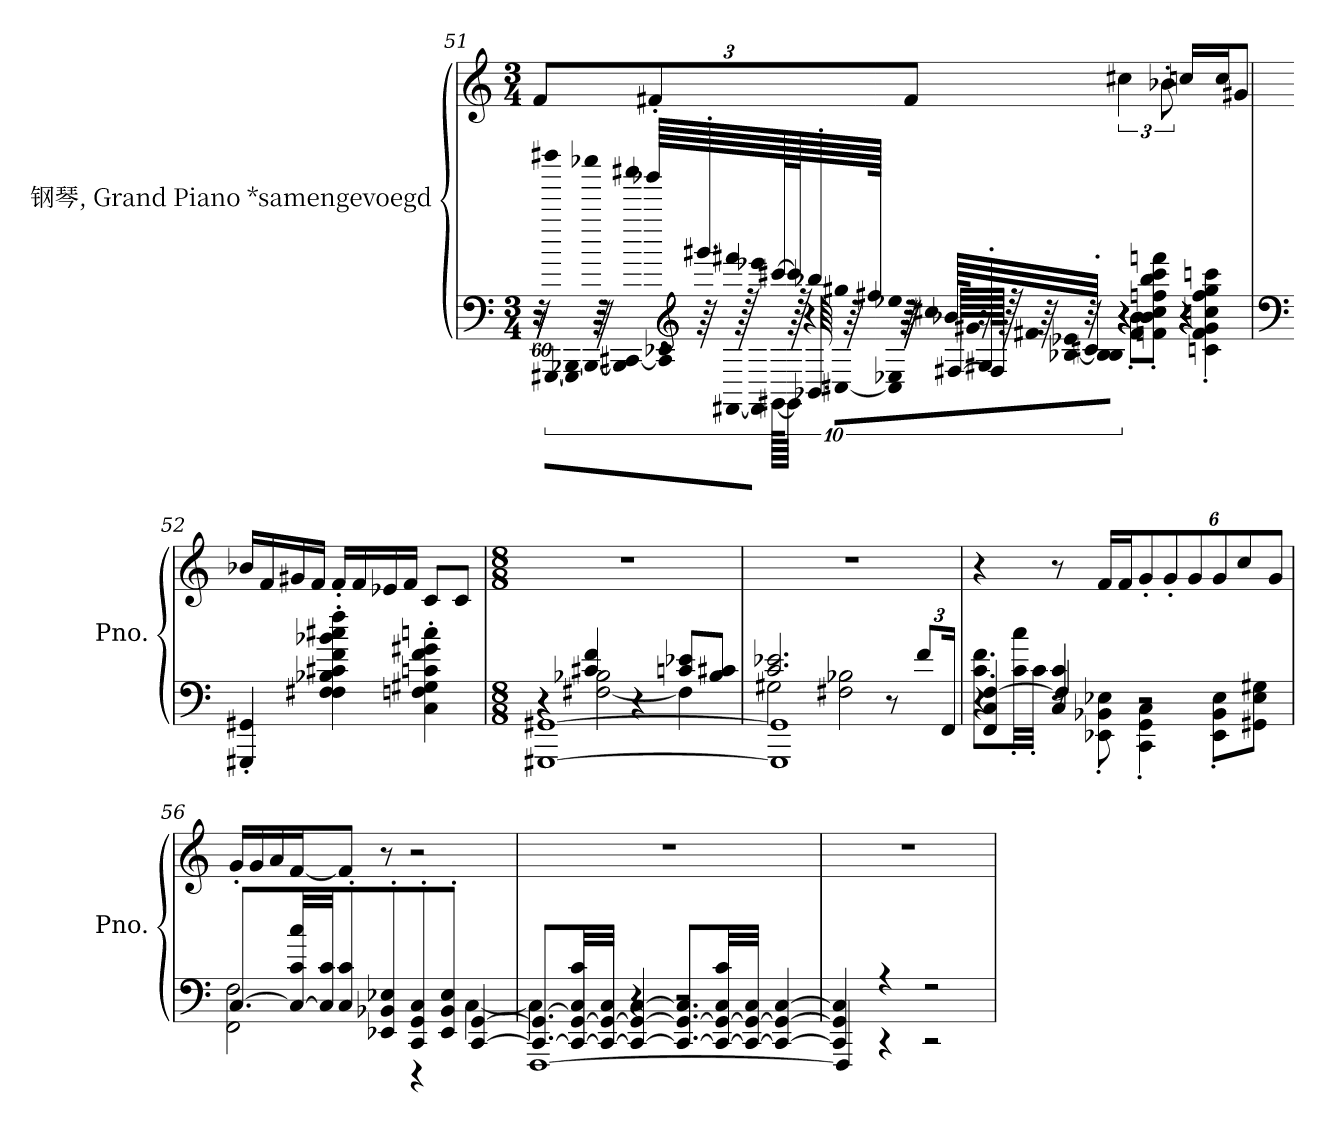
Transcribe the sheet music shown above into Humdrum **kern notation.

**kern	**kern
*part1	*part1
*staff2	*staff1
*I"钢琴,  Grand Piano *samengevoegd	*
*I'Pno.	*
!!LO:LB:g=z
*clefF4	*clefG2
*k[]	*k[]
*M3/4	*M3/4
=51	=51
*^	*
!	!LO:N:vis=32	!
*^	*^	*
*	*	*	*	*Xbrackettup
16r	1920%53r	8r	16r	12f/L
!	!LO:N:vis=64	!	!	!
.	[640%9GGG#X\ 640%9ffff#X\LLLL	.	.	.
!	!LO:N:vis=64	!	!	!
.	640%9GGG#\] [640%9BBB-X\	.	.	.
!	!LO:N:vis=64	!	!	!
.	640%9BBB-\_ 640%9eeee-X\	.	.	.
64r	.	.	32r	.
!	!LO:N:vis=64	!	!	!
.	640%9BBB-\] [640%9CC#X\ 640%9cccc#X\	.	.	.
64bbb-X/LLLL	.	.	.	.
.	.	.	.	12f#X'/
!	!LO:N:vis=64	!	!	!
.	640%9CC#\] 640%9EE-X\	.	.	.
*clefG2	*	*	*	*
64.ggg#X'/	.	.	64r	.
!	!LO:N:vis=64	!	!	!
.	[640%9FF#X\ 640%9fff#X\	.	.	.
.	.	.	128r	.
!	!LO:N:vis=64	!	!	!
.	640%9FF#\] 640%9eee-X\JJJJ	.	.	.
[128ccc#X/L	.	.	[128GG#X\KLLLL	.
128ccc#/J]	.	128r	64GG#\JJJJ]	.
!	!LO:N:vis=64	!	!	!
.	640%9r	.	.	.
64bb-X'/	.	64.BB-X/	.	.
!	!LO:N:vis=64	!	!	!
.	[640%9C#X\ 640%9gg#X\LLLL	.	.	.
.	.	.	64r	.
128ff#X/JJJJk	.	.	.	.
!	!LO:N:vis=64	!	!	!
.	640%9C#\] 640%9E-X\ 640%9ee-X\	.	.	.
64r	.	64r	32r	.
.	.	.	.	12f#/J
!	!LO:N:vis=64	!	!	!
.	640%9cc#X\	.	.	.
64b-X/KLLL	.	[64F#X/LLLL	.	.
!	!LO:N:vis=64	!	!	!
.	640%9g#X\	.	.	.
32G#X'/	.	128F#/JJJJk]	16r	.
.	.	128r	.	.
!	!LO:N:vis=64	!	!	!
.	640%9f#X\	.	.	.
.	.	64r	.	.
!	!LO:N:vis=64	!	!	!
.	[640%9B-X\ 640%9e-X\	.	.	.
32c#X'/JJJ	.	32r	.	.
!	!LO:N:vis=64	!	!	!
.	640%9B-\]	.	.	.
!	!LO:N:vis=64	!	!	!
.	640%9B-\JJJJ	.	.	.
*	*	*	*	*brackettup
4r	.	4r	4r	6cc#X\
.	8f#\' 8b-\'L	.	.	.
.	8fn\' 8b-\' 8cc#\' 8ffn\' 8bb-\' 8ccc#\' 8fffn\'J	.	.	.
.	.	.	.	12b-X'\
4r	.	4r	4r	16ccn/LL
.	4cn\' 4f\' 4g#\' 4ccn\' 4ff\' 4gg#\' 4cccn\'	.	.	.
.	.	.	.	16cc/J
.	.	.	.	8g#X/J
384ryy	.	384ryy	384ryy	384ryy
*v	*v	*v	*v	*
!!LO:LB:g=z
=52	=52
*clefF4	*
4GGG#X/' 4GG#X/'	16b-X/LL
.	16f/
.	16g#X/
.	16f/JJ
4F\' 4F#X\' 4B-X\' 4c#X\' 4f\' 4b-X\' 4cc#X\' 4ff\'	16f'/LL
.	16f/
.	16e-X/
.	16f/JJ
4C\' 4Fn\' 4G#X\' 4cn\' 4f\' 4g#X\' 4ccn\'	8c/L
.	8c/J
=53	=53
*M8/8	*M8/8
*^	*
*	*^	*
4r	4r	[1GGG#X [1GG#X	1r
4c#X/ 4f/	[2F#X\ 2B-X\	.	.
4r	.	.	.
8cn/ 8e-X/L	4F#\]	.	.
8B-/ 8c#X/J	.	.	.
=54	=54	=54	=54
2.c/ 2.e-X/	2G#X\	1GGG#] 1GG#]	1r
.	2F#X\ 2B-X\	.	.
8r	.	.	.
*Xbrackettup	*	*	*
12f/L	.	.	.
24FF/Jk	.	.	.
!!LO:PB:g=z
=55	=55	=55	=55
4r	8.c\ 8.f\L	4FF/ 4C/ [4F/	4r
.	32c\' 32cc\'LL	.	.
.	32c'\JJJ	.	.
4C/ 4c/	8r	4F/]	8r
.	8EE-X\' 8BB-X\' 8E-X\'	.	16f/LL
.	.	.	16f/J
*	*	*	*Xbrackettup
2r	4CC\' 4GG\' 4C\'	2r	12g'/
.	.	.	12g'/
.	.	.	12g/
.	8EE-\' 8BB-\' 8E-\'L	.	12g/
.	.	.	12cc/
.	8GG#X\ 8E-\ 8G#X\J	.	.
.	.	.	12g/J
*	*v	*v	*
=56	=56	=56
[8.C/L	2FF\ 2F\	16g'/LL
.	.	16g/
.	.	16a/
32C/_ 32c/ 32cc/LL	.	[16f/J
32C/] 32c/JJ	.	.
8C/' 8c/'	.	8f/J]
8EE-X/' 8BB-X/' 8E-X/'	.	8r
8CC/' 8GG/' 8C/'	4r	2r
8EE-/' 8BB-/' 8E-/'J	.	.
[4CC/ [4GG/	[4C\	.
=57	=57	=57
*	*^	*
8.CC/_ 8.GG/_L	4C\]	[1FFF	1r
32CC/_ 32GG/_ 32C/ 32c/LL	.	.	.
32CC/_ 32GG/_ 32C/JJJ	.	.	.
4CC/_ 4GG/_ [4C/	4r	.	.
8.CC/_ 8.GG/_ 8.C/]L	2r	.	.
32CC/_ 32GG/_ 32C/ 32c/LL	.	.	.
32CC/_ 32GG/_ 32C/JJJ	.	.	.
4CC/_ 4GG/_ [4C/	.	.	.
*	*v	*v	*
!!LO:LB:g=z
=58	=58	=58
4CC/] 4GG/] 4C/]	4FFF/]	1r
4r	4r	.
2r	2r	.
*v	*v	*
=	=
*-	*-
